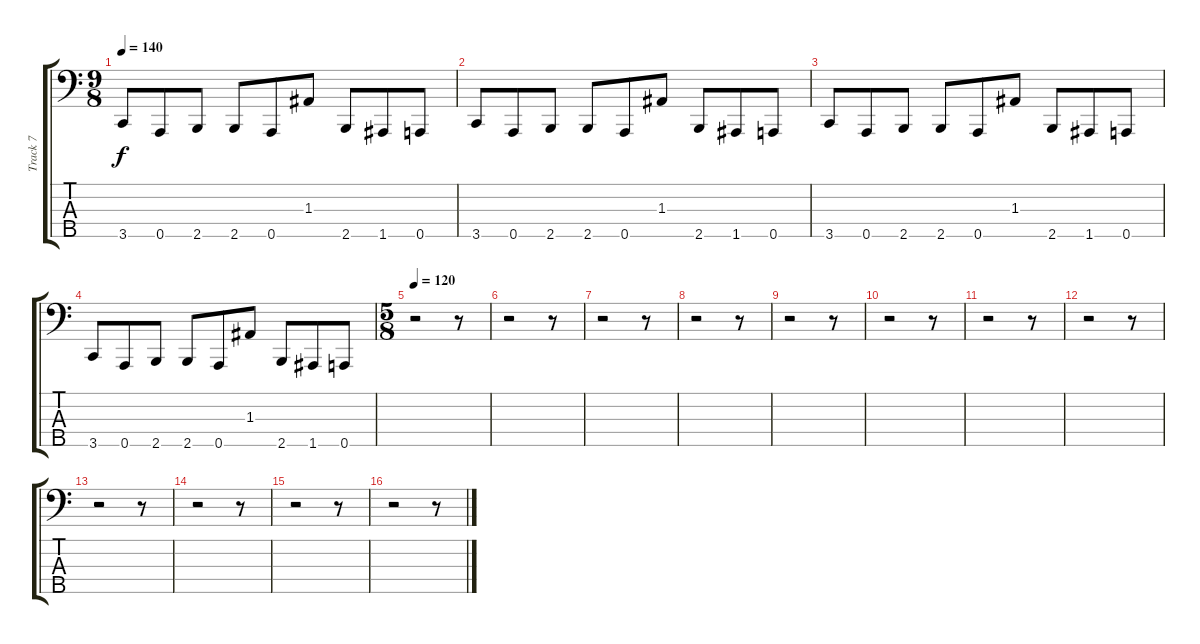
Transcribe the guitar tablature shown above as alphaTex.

\track ("Track 7" "Track 7") {instrument fretlessbass}
\staff {score tabs}
\tuning (F2 D2 A1 E1 A0) {hide}
\ts (9 8)
\tempo 140
\clef f4
\ks c
3.5.8{dy f} 0.5.8 2.5.8 2.5.8 0.5.8 1.3.8 2.5.8 1.5.8 0.5.8 |
3.5.8 0.5.8 2.5.8 2.5.8 0.5.8 1.3.8 2.5.8 1.5.8 0.5.8 |
3.5.8 0.5.8 2.5.8 2.5.8 0.5.8 1.3.8 2.5.8 1.5.8 0.5.8 |
3.5.8 0.5.8 2.5.8 2.5.8 0.5.8 1.3.8 2.5.8 1.5.8 0.5.8 |
\ts (5 8)
\tempo 120
r.2 r.8 |
r.2 r.8 |
r.2 r.8 |
r.2 r.8 |
r.2 r.8 |
r.2 r.8 |
r.2 r.8 |
r.2 r.8 |
r.2 r.8 |
r.2 r.8 |
r.2 r.8 |
r.2 r.8
